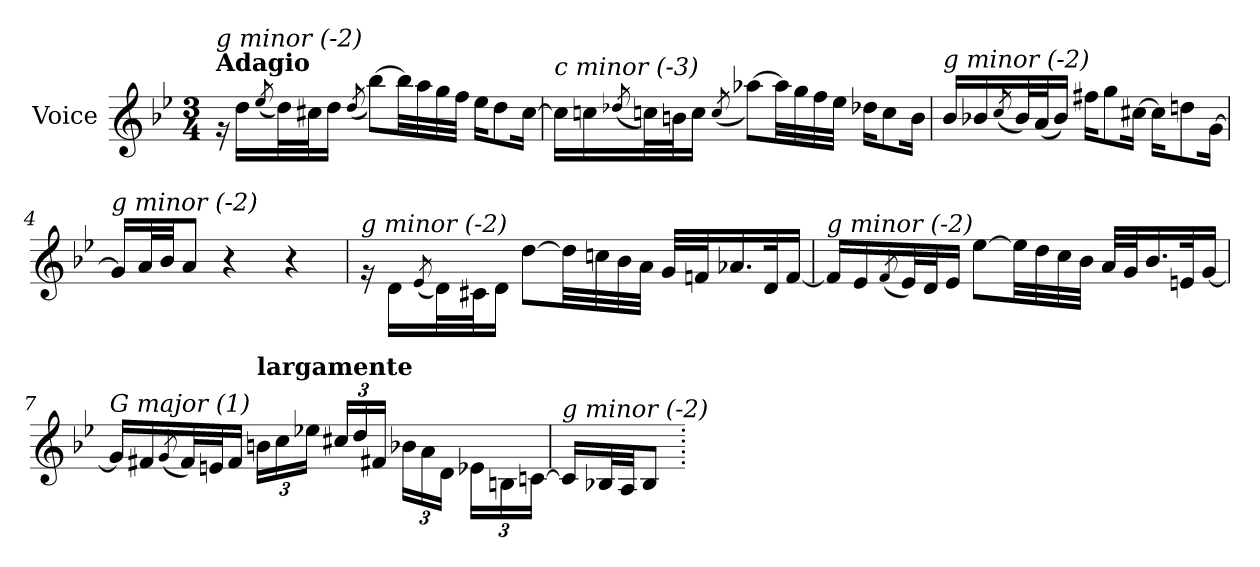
**kern
*part1
*staff1
*I"Voice
*I'V
*clefG2
*k[b-e-]
*M3/4
=1
!LO:TX:a:B:t=Adagio
!LO:TX:i:t=g minor (-2)
16rg
16dd\LL
(<8qee-/
32dd\L)
32cc#X\J
16dd\JJ
(<8qdd/
[8bb-\L)
32bb-\LL]
32aa\
32gg\
32ff\JJJ
16ee-\KL
8dd\
[16cc#\Jk
=2
!LO:TX:i:t=c minor (-3)
16cc#\LL]
16ccn\
(<8qdd-Xi/
32ccn\L)
32bn\J
16cc\JJ
(<8qcc/
[8aa-X\L)
32aa-\LL]
32gg\
32ff\
32ee-\JJJ
16dd-X\KL
8cc\
16b\Jk
!!LO:LB:g=z
=3
!LO:TX:i:t=g minor (-2)
16b-/LL
16b-X/
(<8qcc/
32b-/L)
(<32a/J
16b-/JJ)
16ff#X\KL
8gg\
[16cc#X\Jk
16cc#\KL]
8ddn\
[16g\Jk
=4
!LO:TX:i:t=g minor (-2)
16g/LL]
32a/L
32b-/JJ
8a/J
4r
4r
=5
!LO:TX:i:t=g minor (-2)
16rg
16d\LL
(<8qe-/
32d\L)
32c#X\J
16d\JJ
[8dd\L
32dd\LL]
32ccn\
32b-\
32a\JJJ
32g/LLL
32fn/J
16.a-X/
32d/K
[16f/JJ
!!LO:LB:g=z
=6
!LO:TX:i:t=g minor (-2)
16f/LL]
16e-/
(<8qf/
32e-/L)
32d/J
16e-/JJ
[8ee-\L
32ee-\LL]
32dd\
32cc\
32b-\JJJ
32a/LLL
32g/J
16.b-/
32en/K
[16g/JJ
!!LO:LB:g=z
=7
!LO:TX:i:t=G major (1)
16g/LL]
16f#X/
(<8qg/
32f#/L)
32en/J
16f#/JJ
*Xbrackettup
!LO:TX:a:B:t=largamente
24bn\LL
24cc\
24ee-X\JJ
24cc#X/LL
24dd/
24f#X/JJ
24b-X\LL
24a\
24d\JJ
24e-X\LL
24Bn\
[24cn\JJ
=8
!LO:TX:i:t=g minor (-2)
16c/LL]
32B-X/L
32A/JJ
8B-/J
=.
*-
